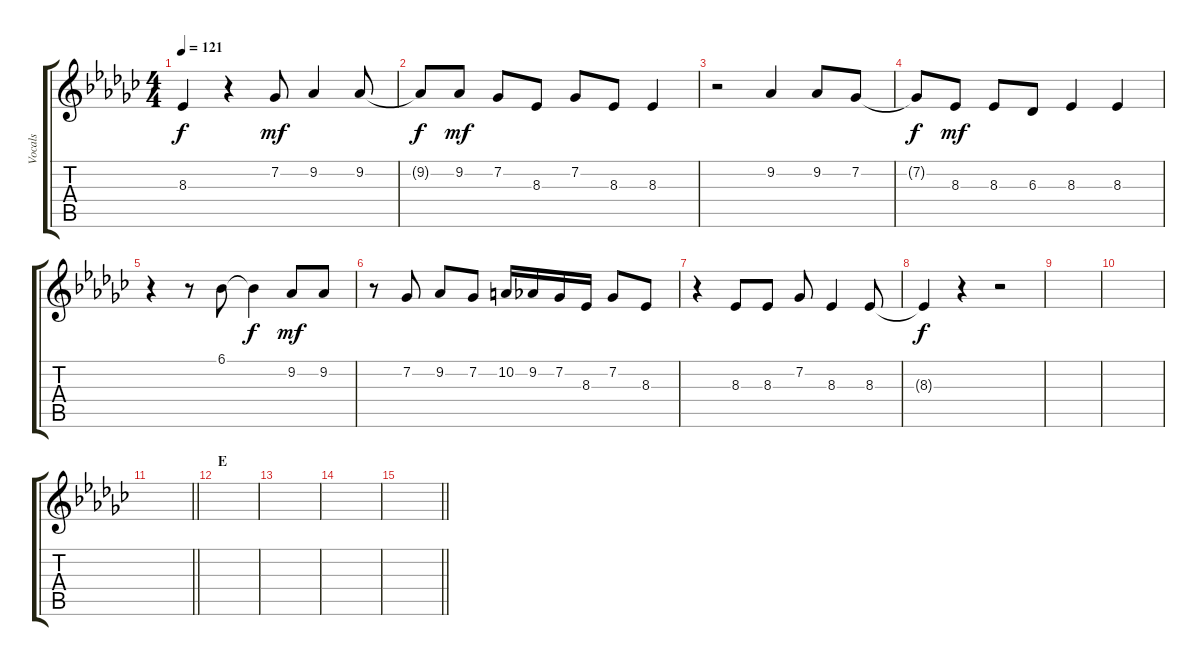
\track ("Vocals" "Vocals") {instrument clarinet}
\staff {score tabs}
\tuning (E4 B3 G3 D3 A2 E2) {hide}
\ts (4 4)
\tempo 121
\clef g2
\ks ebminor
8.3{t}.4{dy f} r.4 7.2.8{dy mf} 9.2.4 9.2.8 |
9.2{t}.8{dy f} 9.2.8{dy mf} 7.2.8 8.3.8 7.2.8 8.3.8 8.3.4 |
r.2 9.2.4 9.2.8 7.2.8 |
7.2{t}.8{dy f} 8.3.8{dy mf} 8.3.8 6.3.8 8.3.4 8.3.4 |
r.4 r.8 6.1.8 6.1{t}.4{dy f} 9.2.8{dy mf} 9.2.8 |
r.8 7.2.8 9.2.8 7.2.8 10.2.16 9.2.16 7.2.16 8.3.16 7.2.8 8.3.8 |
r.4 8.3.8 8.3.8 7.2.8 8.3.4 8.3.8 |
8.3{t}.4{dy f} r.4 r.2 |
|
|
\barLineRight lightlight
|
\section ("" "E")
|
|
|
\barLineRight lightlight
